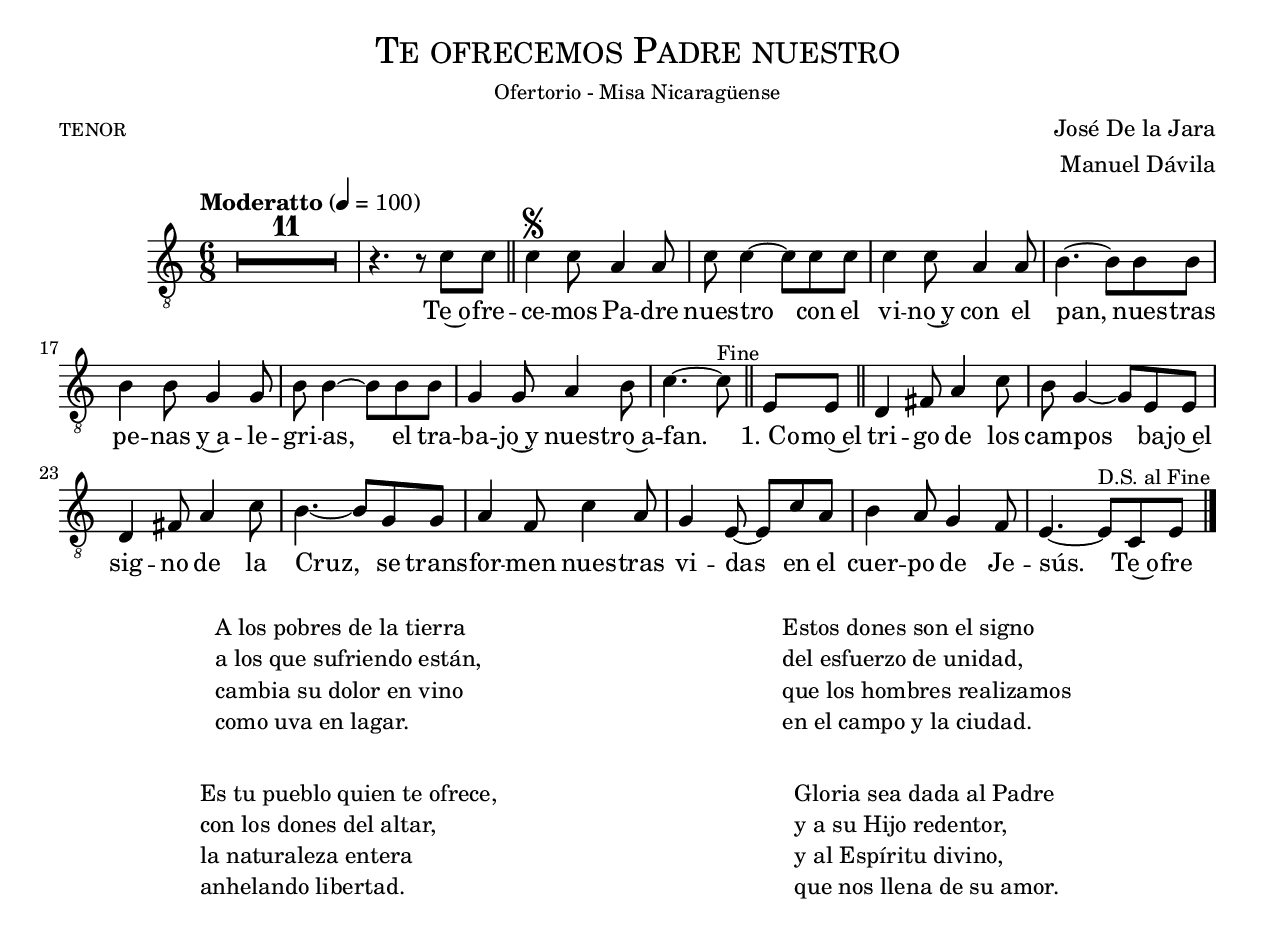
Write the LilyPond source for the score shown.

% Te ofrecemos padre nuestro - Tenor
% by serachsam

\language "espanol"
\version "2.23.2"

\include "melodia.ily"

%#(set-global-staff-size 24)

% --- Parametro globales

\header {
  title = \markup{\medium \smallCaps \titulo}
  subsubtitle = \markup{\medium \subtitulo}
  poet = \markup{\caps "tenor"}
  composer = "José De la Jara"
  arranger = \markup {\right-column { "Manuel Dávila" }}
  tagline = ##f
  breakbefore = ##t
}

% --- Musica

% --- Letra

\score {
  <<
    \new Staff {
      \set Staff.midiInstrument = #"english horn"
      <<
        \new Voice = "voz" << \global \tenor >>
        \new Lyrics \lyricsto "voz" \letra
      >>
    }
  >>
  \midi {}
  \layout {}
}

\markup {
  \fill-line {
    \hspace #2
    \column {
      \line { A los pobres de la tierra }
      \line { a los que sufriendo están, }
      \line { cambia su dolor en vino }
      \line { como uva en lagar. }
    }
    \hspace #2
    \column {
      \line { Estos dones son el signo }
      \line { del esfuerzo de unidad, }
      \line { que los hombres realizamos }
      \line { en el campo y la ciudad. }
    }
    \hspace #1
  }
}

\markup {
  \vspace #2
  \fill-line {
    \hspace #2
    \column {
      \line { Es tu pueblo quien te ofrece, }
      \line { con los dones del altar, }
      \line { la naturaleza entera }
      \line { anhelando libertad. }
    }
    \hspace #2
    \column {
      \line { Gloria sea dada al Padre }
      \line { y a su Hijo redentor, }
      \line { y al Espíritu divino, }
      \line { que nos llena de su amor. }
    }
    \hspace #1
  }
}

\paper {
  #(set-paper-size "letter")
}